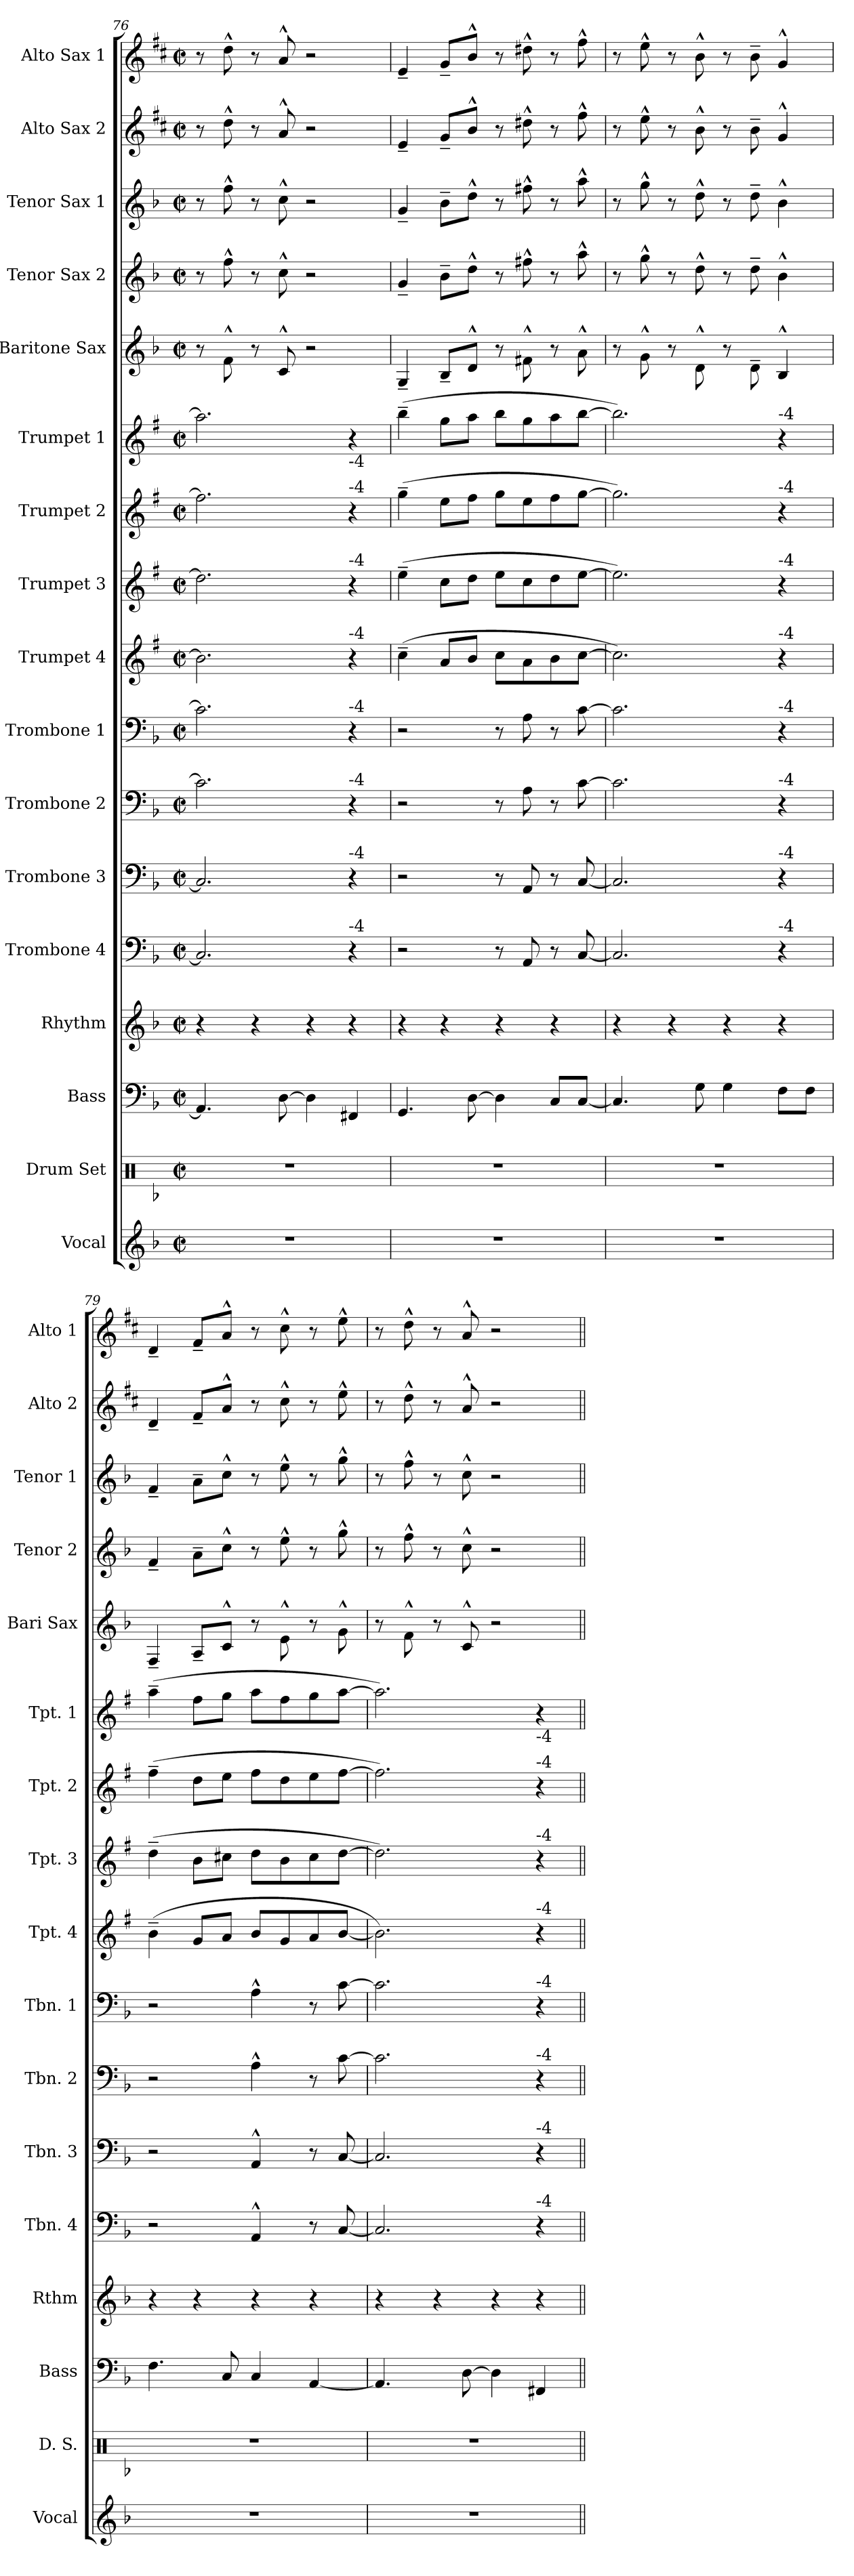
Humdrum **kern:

**kern	**kern	**kern	**kern	**kern	**kern	**kern	**kern	**kern	**kern	**kern	**kern	**kern	**kern	**kern	**kern	**kern
*part17	*part16	*part15	*part14	*part13	*part12	*part11	*part10	*part9	*part8	*part7	*part6	*part5	*part4	*part3	*part2	*part1
*staff17	*staff16	*staff15	*staff14	*staff13	*staff12	*staff11	*staff10	*staff9	*staff8	*staff7	*staff6	*staff5	*staff4	*staff3	*staff2	*staff1
*I"Vocal	*I"Drum Set	*I"Bass	*I"Rhythm	*I"Trombone 4	*I"Trombone 3	*I"Trombone 2	*I"Trombone 1	*I"Trumpet 4	*I"Trumpet 3	*I"Trumpet 2	*I"Trumpet 1	*I"Baritone Sax	*I"Tenor Sax 2	*I"Tenor Sax 1	*I"Alto Sax 2	*I"Alto Sax 1
*I'Vocal	*I'D. S.	*I'Bass	*I'Rthm	*I'Tbn. 4	*I'Tbn. 3	*I'Tbn. 2	*I'Tbn. 1	*I'Tpt. 4	*I'Tpt. 3	*I'Tpt. 2	*I'Tpt. 1	*I'Bari Sax	*I'Tenor 2	*I'Tenor 1	*I'Alto 2	*I'Alto 1
*clefG2	*clefX	*clefF4	*clefG2	*clefF4	*clefF4	*clefF4	*clefF4	*clefG2	*clefG2	*clefG2	*clefG2	*clefG2	*clefG2	*clefG2	*clefG2	*clefG2
*	*	*ITrd7c12	*	*	*	*	*	*ITrd1c2	*ITrd1c2	*ITrd1c2	*ITrd1c2	*ITrd12c21	*ITrd8c14	*ITrd8c14	*ITrd5c9	*ITrd5c9
*k[b-]	*k[b-]	*k[b-]	*k[b-]	*k[b-]	*k[b-]	*k[b-]	*k[b-]	*k[b-]	*k[b-]	*k[b-]	*k[b-]	*k[b-]	*k[b-]	*k[b-]	*k[b-]	*k[b-]
*F:	*F:	*F:	*F:	*F:	*F:	*F:	*F:	*F:	*F:	*F:	*F:	*F:	*F:	*F:	*F:	*F:
*M2/2	*M2/2	*M2/2	*M2/2	*M2/2	*M2/2	*M2/2	*M2/2	*M2/2	*M2/2	*M2/2	*M2/2	*M2/2	*M2/2	*M2/2	*M2/2	*M2/2
*met(c|)	*met(c|)	*met(c|)	*met(c|)	*met(c|)	*met(c|)	*met(c|)	*met(c|)	*met(c|)	*met(c|)	*met(c|)	*met(c|)	*met(c|)	*met(c|)	*met(c|)	*met(c|)	*met(c|)
=76	=76	=76	=76	=76	=76	=76	=76	=76	=76	=76	=76	=76	=76	=76	=76	=76
1r	1r	4.AAA/]	4r	2.C/]	2.C/]	2.c\]	2.c\]	2.a\]	2.cc\]	2.ee\]	2.gg\]	8r	8r	8r	8r	8r
.	.	.	.	.	.	.	.	.	.	.	.	8F^^>\	8f^^>\	8f^^>\	8f^^>\	8f^^>\
.	.	.	4r	.	.	.	.	.	.	.	.	8r	8r	8r	8r	8r
.	.	[8DD\	.	.	.	.	.	.	.	.	.	8C^^>/	8c^^>\	8c^^>\	8c^^>/	8c^^>/
.	.	4DD\]	4r	.	.	.	.	.	.	.	.	2r	2r	2r	2r	2r
!	!	!	!	!	!	!	!	!	!	!	!LO:TX:b:t=-4	!	!	!	!	!
!	!	!	!	!	!	!	!	!	!	!LO:TX:a:t=-4	!	!	!	!	!	!
!	!	!	!	!	!	!	!	!	!LO:TX:a:t=-4	!	!	!	!	!	!	!
!	!	!	!	!	!	!	!	!LO:TX:a:t=-4	!	!	!	!	!	!	!	!
!	!	!	!	!	!	!	!LO:TX:a:t=-4	!	!	!	!	!	!	!	!	!
!	!	!	!	!	!	!LO:TX:a:t=-4	!	!	!	!	!	!	!	!	!	!
!	!	!	!	!	!LO:TX:a:t=-4	!	!	!	!	!	!	!	!	!	!	!
!	!	!	!	!LO:TX:a:t=-4	!	!	!	!	!	!	!	!	!	!	!	!
.	.	4FFF#X/	4r	4r	4r	4r	4r	4r	4r	4r	4r	.	.	.	.	.
=77	=77	=77	=77	=77	=77	=77	=77	=77	=77	=77	=77	=77	=77	=77	=77	=77
1r	1r	4.GGG/	4r	2r	2r	2r	2r	(>4b-~>\	(>4dd~>\	(>4ff~>\	(>4aa~>\	4GG~</	4G~</	4G~</	4G~</	4G~</
.	.	.	4r	.	.	.	.	8g/L	8b-\L	8dd\L	8ff\L	8BB-~>/L	8B-~>\L	8B-~>\L	8B-~>/L	8B-~>/L
.	.	[8DD\	.	.	.	.	.	8a/J	8cc\J	8ee\J	8gg\J	8D^^>/J	8d^^>\J	8d^^>\J	8d^^>/J	8d^^>/J
.	.	4DD\]	4r	8r	8r	8r	8r	8b-\L	8dd\L	8ff\L	8aa\L	8r	8r	8r	8r	8r
.	.	.	.	8AA/	8AA/	8A\	8A\	8g\	8b-\	8dd\	8ff\	8F#X^^>\	8f#X^^>\	8f#X^^>\	8f#X^^>\	8f#X^^>\
.	.	8CC/L	4r	8r	8r	8r	8r	8a\	8cc\	8ee\	8gg\	8r	8r	8r	8r	8r
.	.	[8CC/J	.	[8C/	[8C/	[8c\	[8c\	[8b-\J	[8dd\J	[8ff\J	[8aa\J	8A^^>\	8a^^>\	8a^^>\	8a^^>\	8a^^>\
=78	=78	=78	=78	=78	=78	=78	=78	=78	=78	=78	=78	=78	=78	=78	=78	=78
1r	1r	4.CC/]	4r	2.C/]	2.C/]	2.c\]	2.c\]	2.b-\])	2.dd\])	2.ff\])	2.aa\])	8r	8r	8r	8r	8r
.	.	.	.	.	.	.	.	.	.	.	.	8G^^>\	8g^^>\	8g^^>\	8g^^>\	8g^^>\
.	.	.	4r	.	.	.	.	.	.	.	.	8r	8r	8r	8r	8r
.	.	8GG\	.	.	.	.	.	.	.	.	.	8D^^>\	8d^^>\	8d^^>\	8d^^>\	8d^^>\
.	.	4GG\	4r	.	.	.	.	.	.	.	.	8r	8r	8r	8r	8r
.	.	.	.	.	.	.	.	.	.	.	.	8D~>\	8d~>\	8d~>\	8d~>\	8d~>\
!	!	!	!	!	!	!	!	!	!	!	!LO:TX:a:t=-4	!	!	!	!	!
!	!	!	!	!	!	!	!	!	!	!LO:TX:a:t=-4	!	!	!	!	!	!
!	!	!	!	!	!	!	!	!	!LO:TX:a:t=-4	!	!	!	!	!	!	!
!	!	!	!	!	!	!	!	!LO:TX:a:t=-4	!	!	!	!	!	!	!	!
!	!	!	!	!	!	!	!LO:TX:a:t=-4	!	!	!	!	!	!	!	!	!
!	!	!	!	!	!	!LO:TX:a:t=-4	!	!	!	!	!	!	!	!	!	!
!	!	!	!	!	!LO:TX:a:t=-4	!	!	!	!	!	!	!	!	!	!	!
!	!	!	!	!LO:TX:a:t=-4	!	!	!	!	!	!	!	!	!	!	!	!
.	.	8FF\L	4r	4r	4r	4r	4r	4r	4r	4r	4r	4BB-^^>/	4B-^^>\	4B-^^>\	4B-^^>/	4B-^^>/
.	.	8FF\J	.	.	.	.	.	.	.	.	.	.	.	.	.	.
=79	=79	=79	=79	=79	=79	=79	=79	=79	=79	=79	=79	=79	=79	=79	=79	=79
1r	1r	4.FF\	4r	2r	2r	2r	2r	(>4a~>\	(>4cc~>\	(>4ee~>\	(>4gg~>\	4FF~</	4F~</	4F~</	4F~</	4F~</
.	.	.	4r	.	.	.	.	8f/L	8a\L	8cc\L	8ee\L	8AA~>/L	8A~>\L	8A~>\L	8A~>/L	8A~>/L
.	.	8CC/	.	.	.	.	.	8g/J	8bn\J	8dd\J	8ff\J	8C^^>/J	8c^^>\J	8c^^>\J	8c^^>/J	8c^^>/J
.	.	4CC/	4r	4AA^^>/	4AA^^>/	4A^^>\	4A^^>\	8a/L	8cc\L	8ee\L	8gg\L	8r	8r	8r	8r	8r
.	.	.	.	.	.	.	.	8f/	8a\	8cc\	8ee\	8E^^>\	8e^^>\	8e^^>\	8e^^>\	8e^^>\
.	.	[4AAA/	4r	8r	8r	8r	8r	8g/	8b\	8dd\	8ff\	8r	8r	8r	8r	8r
.	.	.	.	[8C/	[8C/	[8c\	[8c\	[8a/J	[8cc\J	[8ee\J	[8gg\J	8G^^>\	8g^^>\	8g^^>\	8g^^>\	8g^^>\
=80	=80	=80	=80	=80	=80	=80	=80	=80	=80	=80	=80	=80	=80	=80	=80	=80
1r	1r	4.AAA/]	4r	2.C/]	2.C/]	2.c\]	2.c\]	2.a\])	2.cc\])	2.ee\])	2.gg\])	8r	8r	8r	8r	8r
.	.	.	.	.	.	.	.	.	.	.	.	8F^^>\	8f^^>\	8f^^>\	8f^^>\	8f^^>\
.	.	.	4r	.	.	.	.	.	.	.	.	8r	8r	8r	8r	8r
.	.	[8DD\	.	.	.	.	.	.	.	.	.	8C^^>/	8c^^>\	8c^^>\	8c^^>/	8c^^>/
.	.	4DD\]	4r	.	.	.	.	.	.	.	.	2r	2r	2r	2r	2r
!	!	!	!	!	!	!	!	!	!	!	!LO:TX:b:t=-4	!	!	!	!	!
!	!	!	!	!	!	!	!	!	!	!LO:TX:a:t=-4	!	!	!	!	!	!
!	!	!	!	!	!	!	!	!	!LO:TX:a:t=-4	!	!	!	!	!	!	!
!	!	!	!	!	!	!	!	!LO:TX:a:t=-4	!	!	!	!	!	!	!	!
!	!	!	!	!	!	!	!LO:TX:a:t=-4	!	!	!	!	!	!	!	!	!
!	!	!	!	!	!	!LO:TX:a:t=-4	!	!	!	!	!	!	!	!	!	!
!	!	!	!	!	!LO:TX:a:t=-4	!	!	!	!	!	!	!	!	!	!	!
!	!	!	!	!LO:TX:a:t=-4	!	!	!	!	!	!	!	!	!	!	!	!
.	.	4FFF#X/	4r	4r	4r	4r	4r	4r	4r	4r	4r	.	.	.	.	.
=||	=||	=||	=||	=||	=||	=||	=||	=||	=||	=||	=||	=||	=||	=||	=||	=||
*-	*-	*-	*-	*-	*-	*-	*-	*-	*-	*-	*-	*-	*-	*-	*-	*-
